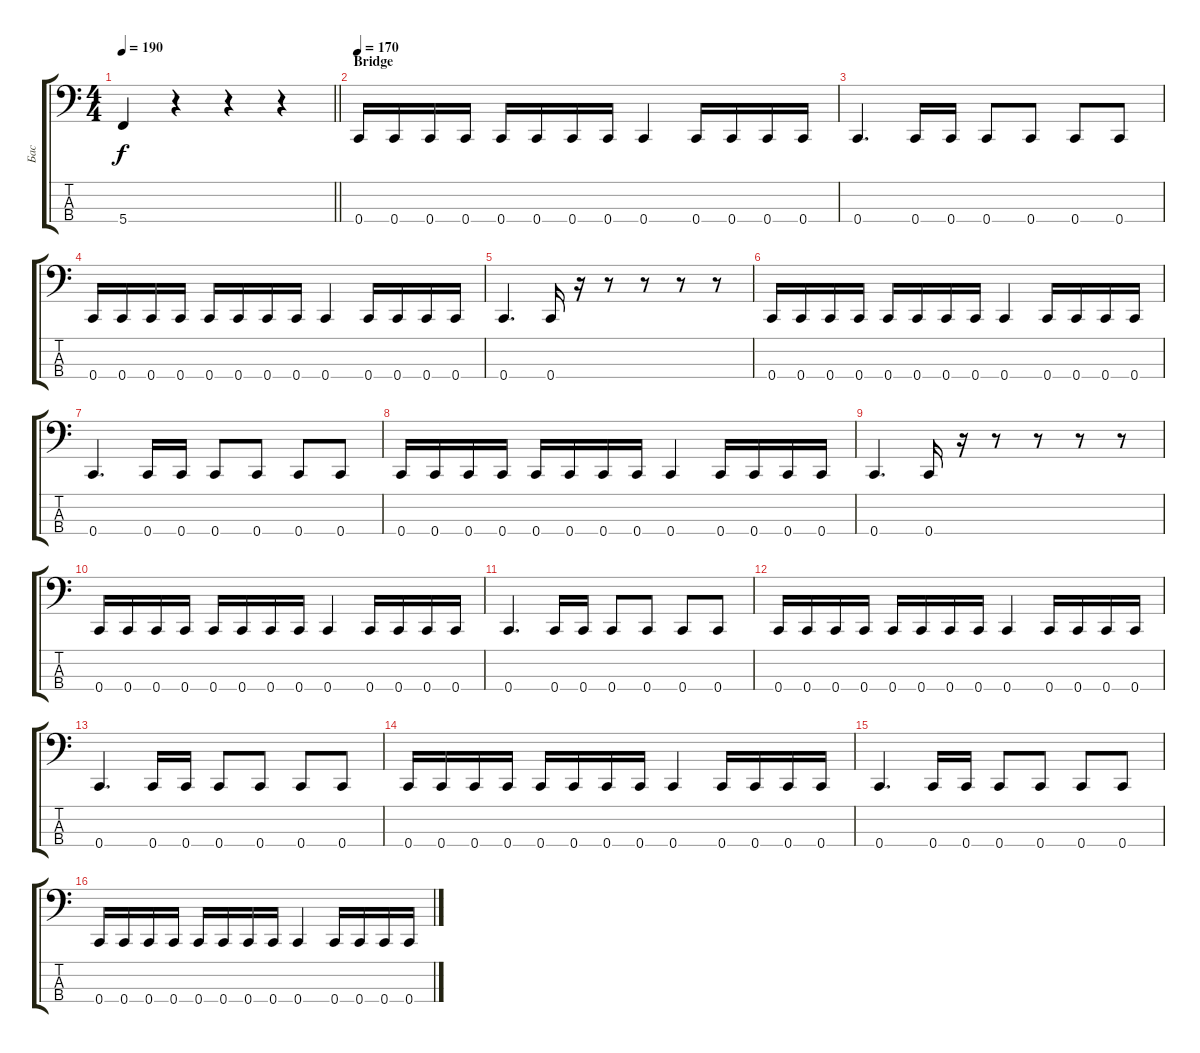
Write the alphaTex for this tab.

\track ("Бас" "Бас") {instrument electricbassfinger}
\staff {score tabs}
\tuning (F2 C2 G1 C1) {hide}
\ts (4 4)
\tempo 190
\clef f4
\barLineRight lightlight
\ks c
5.4.4{dy f} r.4 r.4 r.4 |
\section ("" "Bridge")
\tempo 170
0.4.16 0.4.16 0.4.16 0.4.16 0.4.16 0.4.16 0.4.16 0.4.16 0.4.4 0.4.16 0.4.16 0.4.16 0.4.16 |
0.4.4{d} 0.4.16 0.4.16 0.4.8 0.4.8 0.4.8 0.4.8 |
0.4.16 0.4.16 0.4.16 0.4.16 0.4.16 0.4.16 0.4.16 0.4.16 0.4.4 0.4.16 0.4.16 0.4.16 0.4.16 |
0.4.4{d} 0.4.16 r.16 r.8 r.8 r.8 r.8 |
0.4.16 0.4.16 0.4.16 0.4.16 0.4.16 0.4.16 0.4.16 0.4.16 0.4.4 0.4.16 0.4.16 0.4.16 0.4.16 |
0.4.4{d} 0.4.16 0.4.16 0.4.8 0.4.8 0.4.8 0.4.8 |
0.4.16 0.4.16 0.4.16 0.4.16 0.4.16 0.4.16 0.4.16 0.4.16 0.4.4 0.4.16 0.4.16 0.4.16 0.4.16 |
0.4.4{d} 0.4.16 r.16 r.8 r.8 r.8 r.8 |
0.4.16 0.4.16 0.4.16 0.4.16 0.4.16 0.4.16 0.4.16 0.4.16 0.4.4 0.4.16 0.4.16 0.4.16 0.4.16 |
0.4.4{d} 0.4.16 0.4.16 0.4.8 0.4.8 0.4.8 0.4.8 |
0.4.16 0.4.16 0.4.16 0.4.16 0.4.16 0.4.16 0.4.16 0.4.16 0.4.4 0.4.16 0.4.16 0.4.16 0.4.16 |
0.4.4{d} 0.4.16 0.4.16 0.4.8 0.4.8 0.4.8 0.4.8 |
0.4.16 0.4.16 0.4.16 0.4.16 0.4.16 0.4.16 0.4.16 0.4.16 0.4.4 0.4.16 0.4.16 0.4.16 0.4.16 |
0.4.4{d} 0.4.16 0.4.16 0.4.8 0.4.8 0.4.8 0.4.8 |
0.4.16 0.4.16 0.4.16 0.4.16 0.4.16 0.4.16 0.4.16 0.4.16 0.4.4 0.4.16 0.4.16 0.4.16 0.4.16
